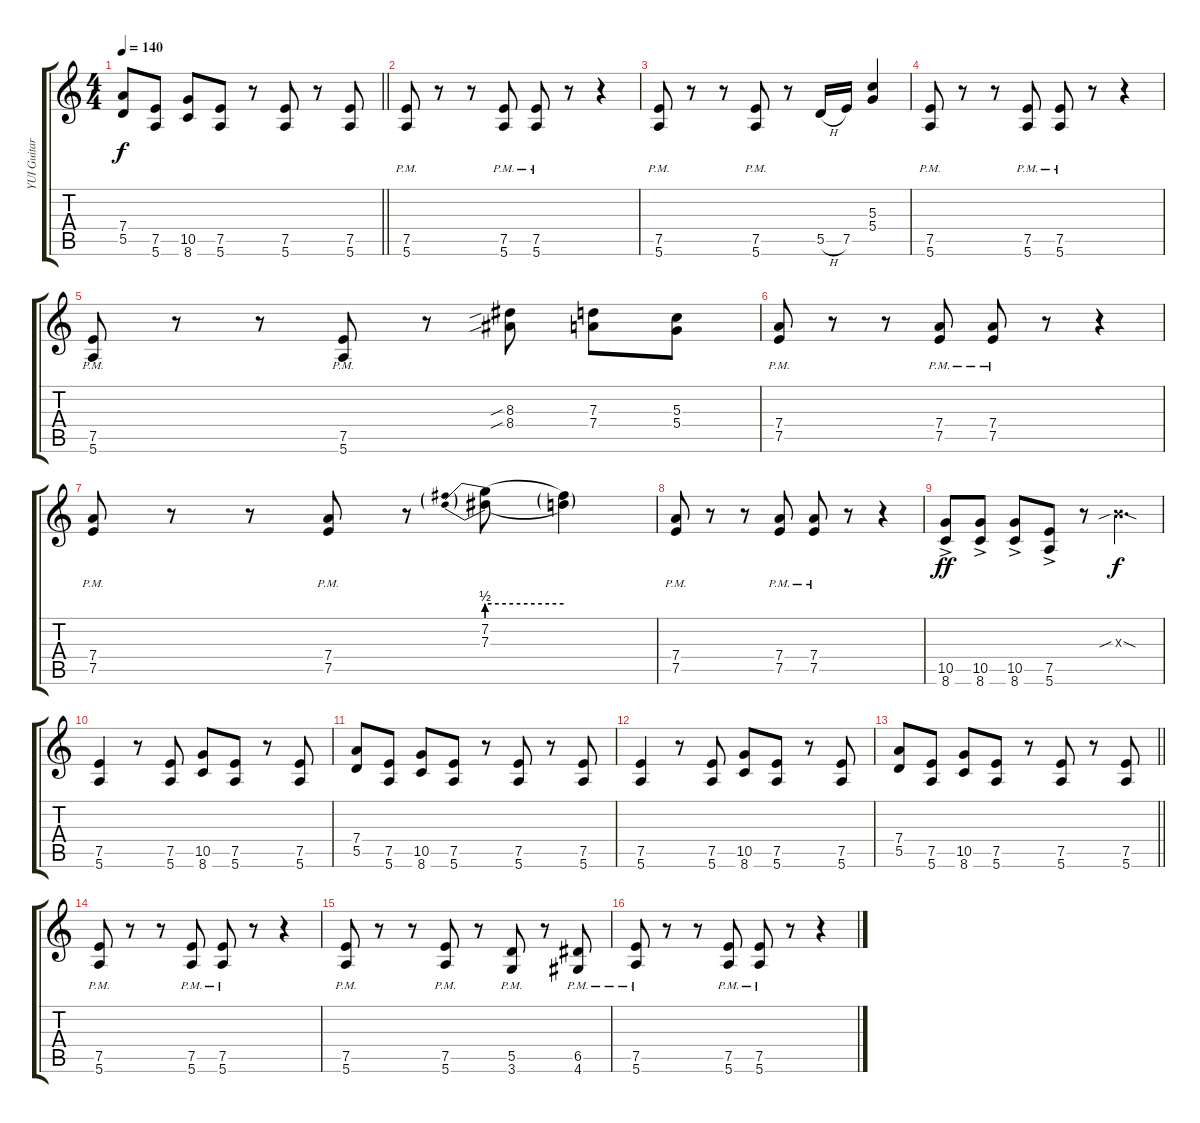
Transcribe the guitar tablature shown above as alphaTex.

\track ("YUI Guitar" "YUI Guitar") {instrument overdrivenguitar}
\staff {score tabs}
\tuning (E4 B3 G3 D3 A2 E2) {hide}
\ts (4 4)
\tempo 140
\clef g2
\barLineRight lightlight
\ks c
(7.4 5.5).8{dy f} (7.5 5.6).8 (10.5 8.6).8 (7.5 5.6).8 r.8 (7.5 5.6).8 r.8 (7.5 5.6).8 |
(7.5{pm} 5.6{pm}).8 r.8 r.8 (7.5{pm} 5.6{pm}).8 (7.5{pm} 5.6{pm}).8 r.8 r.4 |
(7.5{pm} 5.6{pm}).8 r.8 r.8 (7.5{pm} 5.6{pm}).8 r.8 5.5{h}.16 7.5.16 (5.3 5.4).4 |
(7.5{pm} 5.6{pm}).8 r.8 r.8 (7.5{pm} 5.6{pm}).8 (7.5{pm} 5.6{pm}).8 r.8 r.4 |
(7.5{pm} 5.6{pm}).8 r.8 r.8 (7.5{pm} 5.6{pm}).8 r.8 (8.3{sib} 8.4{sib}).8 (7.3 7.4).8 (5.3 5.4).8 |
(7.4{pm} 7.5{pm}).8 r.8 r.8 (7.4{pm} 7.5{pm}).8 (7.4{pm} 7.5{pm}).8 r.8 r.4 |
(7.4{pm} 7.5{pm}).8 r.8 r.8 (7.4{pm} 7.5{pm}).8 r.8 (7.2{be (prebend 0 2 60 2)} 7.3{be (prebend 0 2 60 2)}).8 (7.2{be (hold 0 0 60 0) t} 7.3{be (hold 0 0 60 0) t}).4 |
(7.4{pm} 7.5{pm}).8 r.8 r.8 (7.4{pm} 7.5{pm}).8 (7.4{pm} 7.5{pm}).8 r.8 r.4 |
(10.5{ac} 8.6{ac}).8{dy ff} (10.5{ac} 8.6{ac}).8 (10.5{ac} 8.6{ac}).8 (7.5{ac} 5.6{ac}).8 r.8 4.3{sib sod x}.4{d dy f} |
(7.5 5.6).4 r.8 (7.5 5.6).8 (10.5 8.6).8 (7.5 5.6).8 r.8 (7.5 5.6).8 |
(7.4 5.5).8 (7.5 5.6).8 (10.5 8.6).8 (7.5 5.6).8 r.8 (7.5 5.6).8 r.8 (7.5 5.6).8 |
(7.5 5.6).4 r.8 (7.5 5.6).8 (10.5 8.6).8 (7.5 5.6).8 r.8 (7.5 5.6).8 |
\barLineRight lightlight
(7.4 5.5).8 (7.5 5.6).8 (10.5 8.6).8 (7.5 5.6).8 r.8 (7.5 5.6).8 r.8 (7.5 5.6).8 |
(7.5{pm} 5.6{pm}).8 r.8 r.8 (7.5{pm} 5.6{pm}).8 (7.5{pm} 5.6{pm}).8 r.8 r.4 |
(7.5{pm} 5.6{pm}).8 r.8 r.8 (7.5{pm} 5.6{pm}).8 r.8 (5.5{pm} 3.6{pm}).8 r.8 (6.5{pm} 4.6{pm}).8 |
(7.5{pm} 5.6{pm}).8 r.8 r.8 (7.5{pm} 5.6{pm}).8 (7.5{pm} 5.6{pm}).8 r.8 r.4
